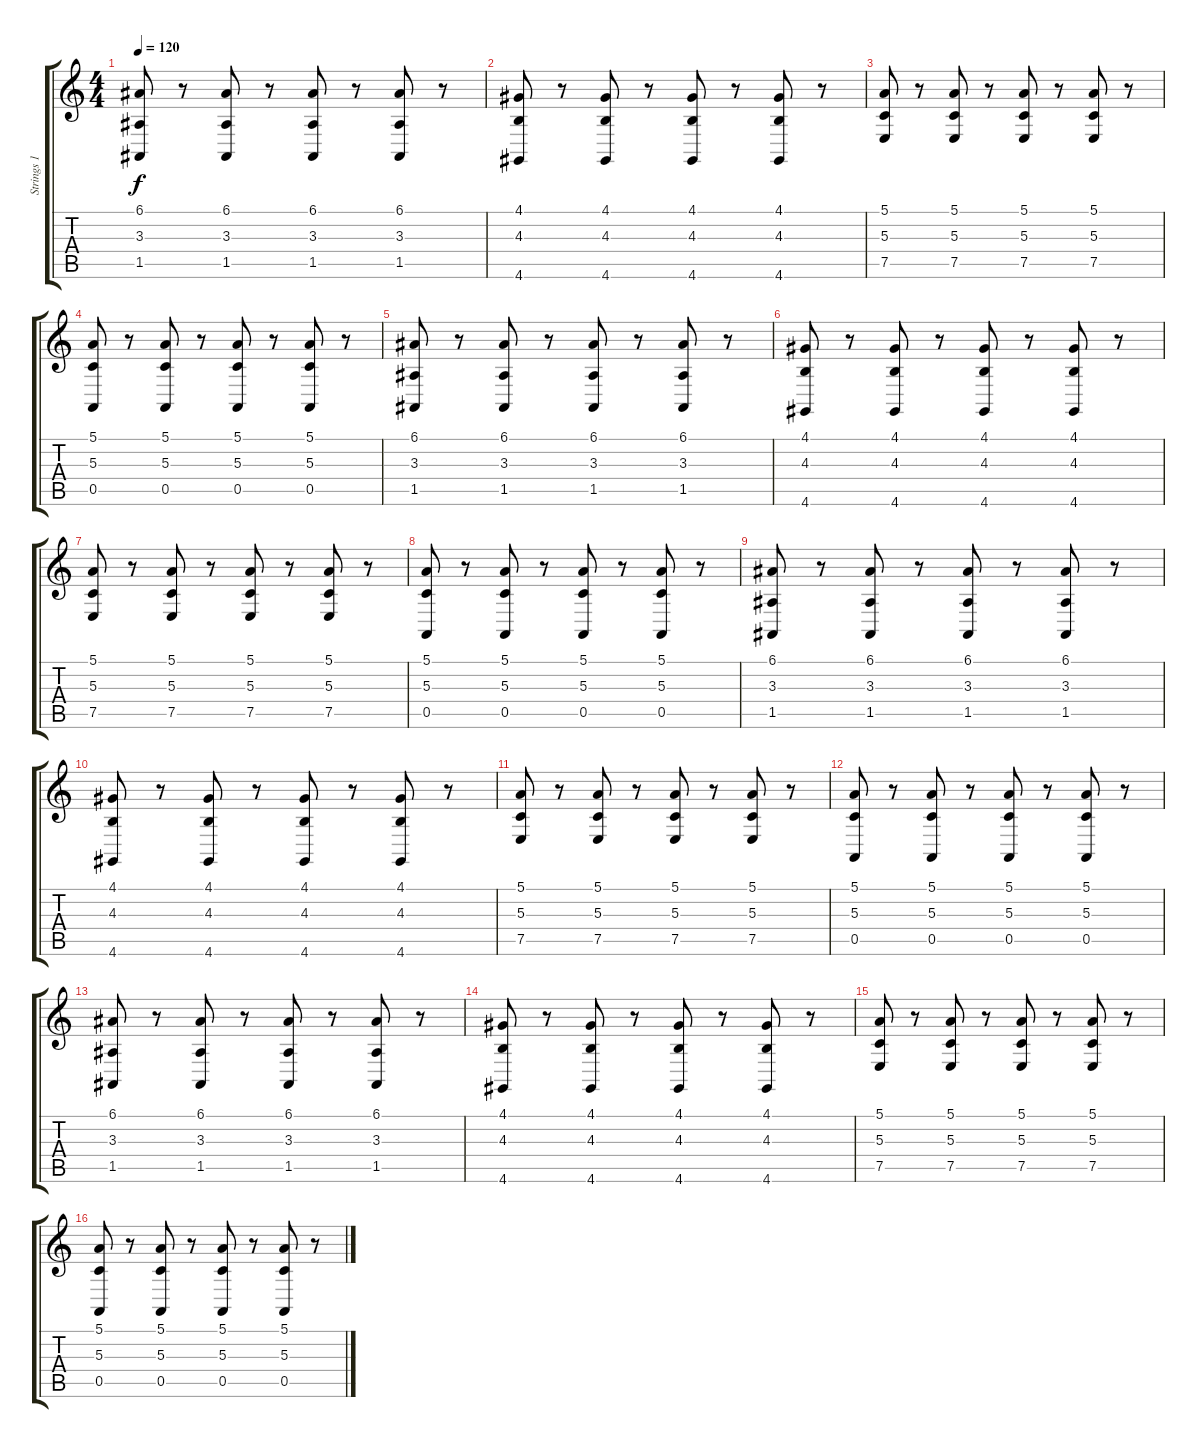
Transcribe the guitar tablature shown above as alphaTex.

\track ("Strings 1" "Strings 1") {instrument tremolostrings}
\staff {score tabs}
\tuning (E4 B3 G3 D3 A2 E2) {hide}
\ts (4 4)
\tempo 120
\clef g2
\ks c
(6.1 3.3 1.5).8{dy f} r.8 (6.1 3.3 1.5).8 r.8 (6.1 3.3 1.5).8 r.8 (6.1 3.3 1.5).8 r.8 |
(4.1 4.3 4.6).8 r.8 (4.1 4.3 4.6).8 r.8 (4.1 4.3 4.6).8 r.8 (4.1 4.3 4.6).8 r.8 |
(5.1 5.3 7.5).8 r.8 (5.1 5.3 7.5).8 r.8 (5.1 5.3 7.5).8 r.8 (5.1 5.3 7.5).8 r.8 |
(5.1 5.3 0.5).8 r.8 (5.1 5.3 0.5).8 r.8 (5.1 5.3 0.5).8 r.8 (5.1 5.3 0.5).8 r.8 |
(6.1 3.3 1.5).8 r.8 (6.1 3.3 1.5).8 r.8 (6.1 3.3 1.5).8 r.8 (6.1 3.3 1.5).8 r.8 |
(4.1 4.3 4.6).8 r.8 (4.1 4.3 4.6).8 r.8 (4.1 4.3 4.6).8 r.8 (4.1 4.3 4.6).8 r.8 |
(5.1 5.3 7.5).8 r.8 (5.1 5.3 7.5).8 r.8 (5.1 5.3 7.5).8 r.8 (5.1 5.3 7.5).8 r.8 |
(5.1 5.3 0.5).8 r.8 (5.1 5.3 0.5).8 r.8 (5.1 5.3 0.5).8 r.8 (5.1 5.3 0.5).8 r.8 |
(6.1 3.3 1.5).8 r.8 (6.1 3.3 1.5).8 r.8 (6.1 3.3 1.5).8 r.8 (6.1 3.3 1.5).8 r.8 |
(4.1 4.3 4.6).8 r.8 (4.1 4.3 4.6).8 r.8 (4.1 4.3 4.6).8 r.8 (4.1 4.3 4.6).8 r.8 |
(5.1 5.3 7.5).8{balance 0} r.8 (5.1 5.3 7.5).8 r.8 (5.1 5.3 7.5).8{balance 16} r.8 (5.1 5.3 7.5).8 r.8 |
(5.1 5.3 0.5).8{balance 0} r.8 (5.1 5.3 0.5).8 r.8 (5.1 5.3 0.5).8{balance 16} r.8 (5.1 5.3 0.5).8 r.8 |
(6.1 3.3 1.5).8{balance 0} r.8 (6.1 3.3 1.5).8 r.8 (6.1 3.3 1.5).8{balance 16} r.8 (6.1 3.3 1.5).8 r.8 |
(4.1 4.3 4.6).8{balance 0} r.8 (4.1 4.3 4.6).8 r.8 (4.1 4.3 4.6).8{balance 16} r.8 (4.1 4.3 4.6).8 r.8 |
(5.1 5.3 7.5).8{balance 0} r.8 (5.1 5.3 7.5).8 r.8 (5.1 5.3 7.5).8{balance 16} r.8 (5.1 5.3 7.5).8 r.8 |
(5.1 5.3 0.5).8{balance 0} r.8 (5.1 5.3 0.5).8 r.8 (5.1 5.3 0.5).8{balance 16} r.8 (5.1 5.3 0.5).8 r.8
